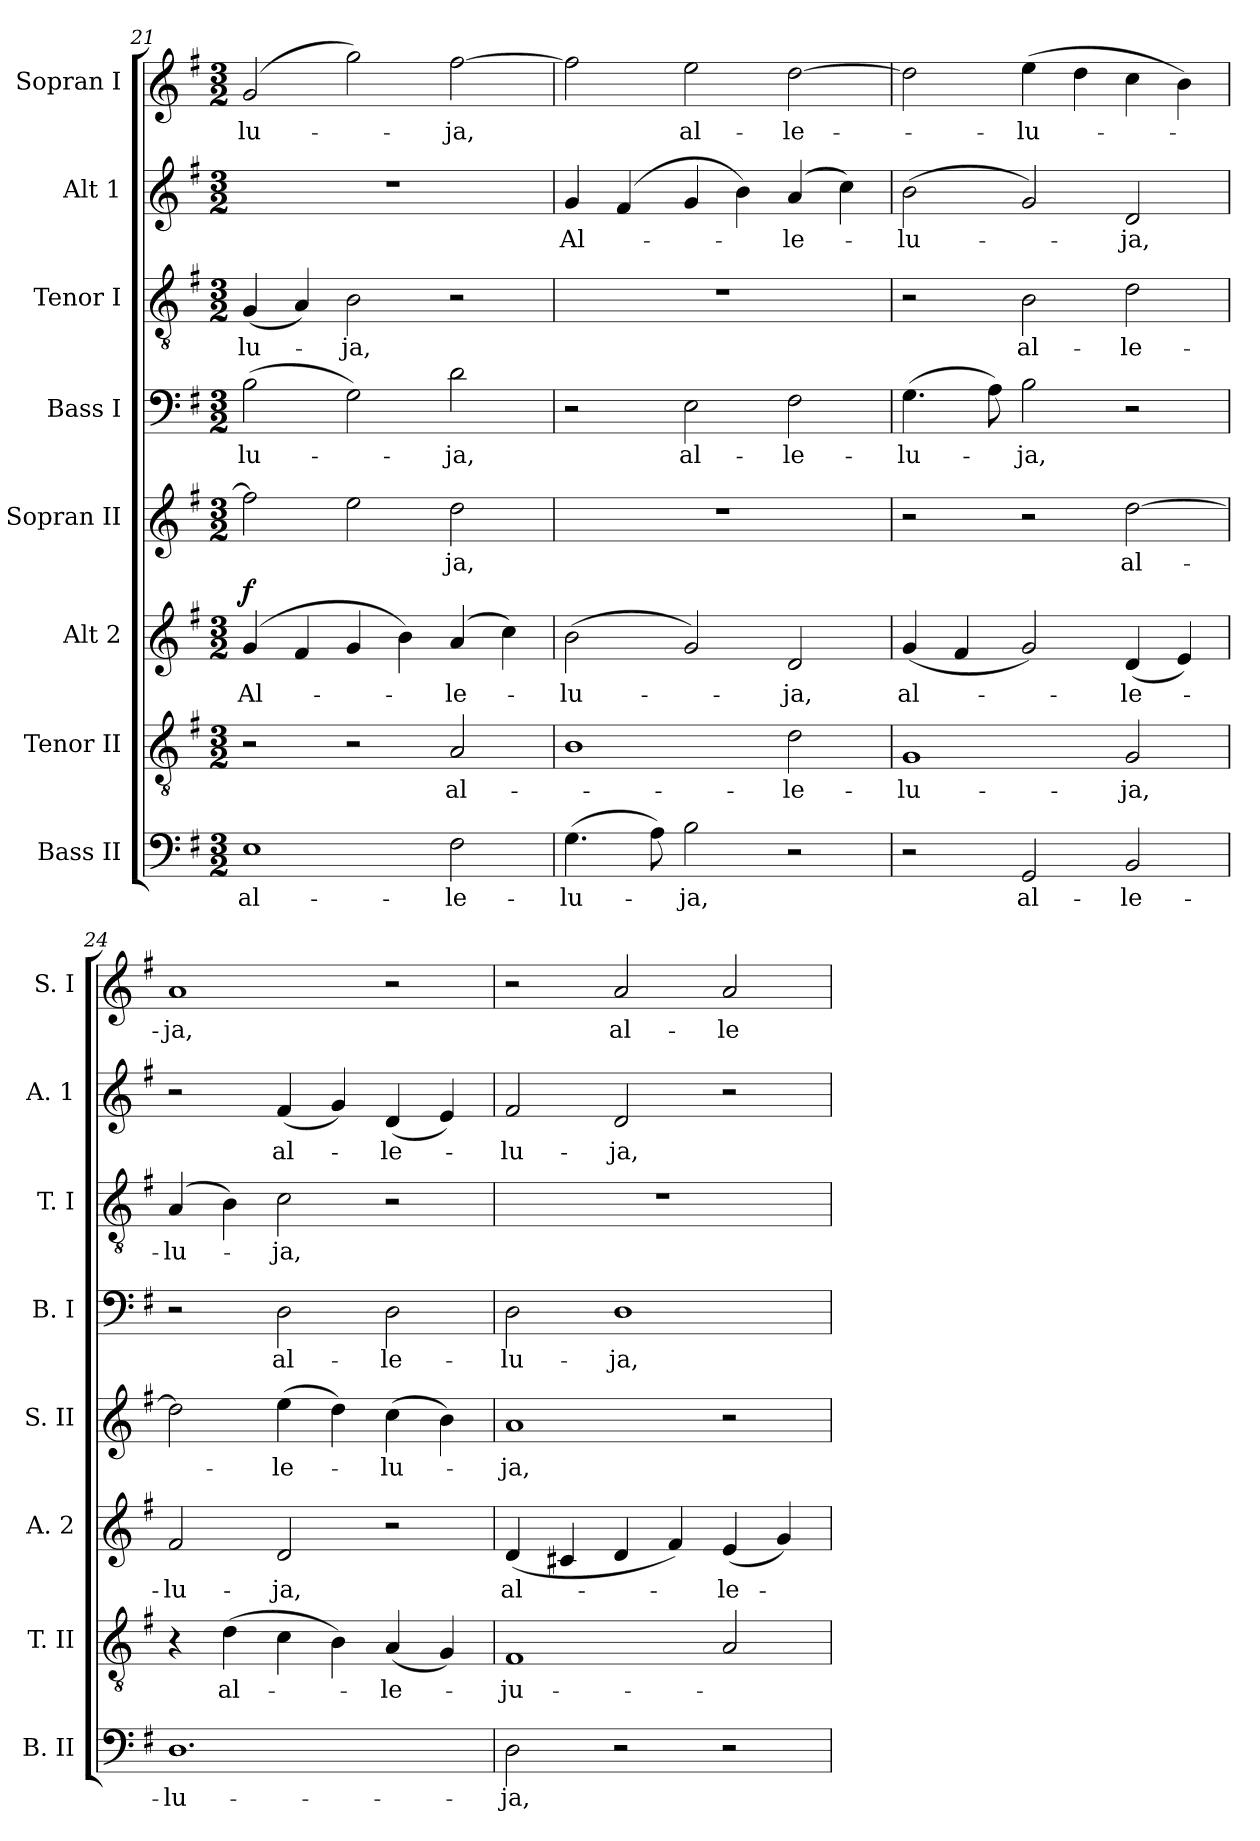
**kern	**text	**kern	**text	**kern	**text	**dynam	**kern	**text	**kern	**text	**kern	**text	**kern	**text	**kern	**text
*part8	*part8	*part7	*part7	*part6	*part6	*part6	*part5	*part5	*part4	*part4	*part3	*part3	*part2	*part2	*part1	*part1
*staff8	*staff8	*staff7	*staff7	*staff6	*staff6	*staff6	*staff5	*staff5	*staff4	*staff4	*staff3	*staff3	*staff2	*staff2	*staff1	*staff1
*I"Bass II	*	*I"Tenor II	*	*I"Alt 2	*	*	*I"Sopran II	*	*I"Bass I	*	*I"Tenor I	*	*I"Alt 1	*	*I"Sopran I	*
*I'B. II	*	*I'T. II	*	*I'A. 2	*	*	*I'S. II	*	*I'B. I	*	*I'T. I	*	*I'A. 1	*	*I'S. I	*
*clefF4	*	*clefGv2	*	*clefG2	*	*	*clefG2	*	*clefF4	*	*clefGv2	*	*clefG2	*	*clefG2	*
*k[f#]	*	*k[f#]	*	*k[f#]	*	*	*k[f#]	*	*k[f#]	*	*k[f#]	*	*k[f#]	*	*k[f#]	*
*G:	*	*G:	*	*G:	*	*	*G:	*	*G:	*	*G:	*	*G:	*	*G:	*
*M3/2	*	*M3/2	*	*M3/2	*	*	*M3/2	*	*M3/2	*	*M3/2	*	*M3/2	*	*M3/2	*
=21	=21	=21	=21	=21	=21	=21	=21	=21	=21	=21	=21	=21	=21	=21	=21	=21
!	!LO:LY:b	!	!	!	!LO:LY:b	!LO:DY:a	!	!	!	!LO:LY:b	!	!LO:LY:b	!	!	!	!LO:LY:b
1E	al-	2r	.	(4g/	Al-	f	2ff#\]	.	(>2B\	-lu-	(<4G/	-lu-	1.r	.	(2g/	-lu-
.	.	.	.	4f#/	.	.	.	.	.	.	4A/)	.	.	.	.	.
!	!	!	!	!	!	!	!	!	!	!	!	!LO:LY:b	!	!	!	!
.	.	2r	.	4g/	.	.	2ee\	.	2G\)	.	2B\	-ja,	.	.	2gg\)	.
.	.	.	.	4b\)	.	.	.	.	.	.	.	.	.	.	.	.
!	!LO:LY:b	!	!LO:LY:b	!	!LO:LY:b	!	!	!LO:LY:b	!	!LO:LY:b	!	!	!	!	!	!LO:LY:b
2F#\	-le-	2A/	al-	(4a/	-le-	.	2dd\	-ja,	2d\	-ja,	2r	.	.	.	[2ff#\	-ja,
.	.	.	.	4cc\)	.	.	.	.	.	.	.	.	.	.	.	.
=22	=22	=22	=22	=22	=22	=22	=22	=22	=22	=22	=22	=22	=22	=22	=22	=22
!	!LO:LY:b	!	!	!	!LO:LY:b	!	!	!	!	!	!	!	!	!LO:LY:b	!	!
(>4.G\	-lu-	1B	.	(>2b\	-lu-	.	1.r	.	2r	.	1.r	.	4g/	Al-	2ff#\]	.
.	.	.	.	.	.	.	.	.	.	.	.	.	(4f#/	.	.	.
8A\)	.	.	.	.	.	.	.	.	.	.	.	.	.	.	.	.
!	!LO:LY:b	!	!	!	!	!	!	!	!	!LO:LY:b	!	!	!	!	!	!LO:LY:b
2B\	-ja,	.	.	2g/)	.	.	.	.	2E\	al-	.	.	4g/	.	2ee\	al-
.	.	.	.	.	.	.	.	.	.	.	.	.	4b\)	.	.	.
!	!	!	!LO:LY:b	!	!LO:LY:b	!	!	!	!	!LO:LY:b	!	!	!	!LO:LY:b	!	!LO:LY:b
2r	.	2d\	-le-	2d/	-ja,	.	.	.	2F#\	-le-	.	.	(4a/	-le-	[2dd\	-le-
.	.	.	.	.	.	.	.	.	.	.	.	.	4cc\)	.	.	.
=23	=23	=23	=23	=23	=23	=23	=23	=23	=23	=23	=23	=23	=23	=23	=23	=23
!	!	!	!LO:LY:b	!	!LO:LY:b	!	!	!	!	!LO:LY:b	!	!	!	!LO:LY:b	!	!
2r	.	1G	-lu-	(<4g/	al-	.	2r	.	(>4.G\	-lu-	2r	.	(>2b\	-lu-	2dd\]	.
.	.	.	.	4f#/	.	.	.	.	.	.	.	.	.	.	.	.
.	.	.	.	.	.	.	.	.	8A\)	.	.	.	.	.	.	.
!	!LO:LY:b	!	!	!	!	!	!	!	!	!LO:LY:b	!	!LO:LY:b	!	!	!	!LO:LY:b
2GG/	al-	.	.	2g/)	.	.	2r	.	2B\	-ja,	2B\	al-	2g/)	.	(>4ee\	-lu-
.	.	.	.	.	.	.	.	.	.	.	.	.	.	.	4dd\	.
!	!LO:LY:b	!	!LO:LY:b	!	!LO:LY:b	!	!	!LO:LY:b	!	!	!	!LO:LY:b	!	!LO:LY:b	!	!
2BB/	-le-	2G/	-ja,	(<4d/	-le-	.	[2dd\	al-	2r	.	2d\	-le-	2d/	-ja,	4cc\	.
.	.	.	.	4e/)	.	.	.	.	.	.	.	.	.	.	4b\)	.
!!LO:LB:g=z
=24	=24	=24	=24	=24	=24	=24	=24	=24	=24	=24	=24	=24	=24	=24	=24	=24
!	!LO:LY:b	!	!	!	!LO:LY:b	!	!	!	!	!	!	!LO:LY:b	!	!	!	!LO:LY:b
1.D	-lu-	4r	.	2f#/	-lu-	.	2dd\]	.	2r	.	(4A/	-lu-	2r	.	1a	-ja,
!	!	!	!LO:LY:b	!	!	!	!	!	!	!	!	!	!	!	!	!
.	.	(>4d\	al-	.	.	.	.	.	.	.	4B\)	.	.	.	.	.
!	!	!	!	!	!LO:LY:b	!	!	!LO:LY:b	!	!LO:LY:b	!	!LO:LY:b	!	!LO:LY:b	!	!
.	.	4c\	.	2d/	-ja,	.	(>4ee\	-le-	2D\	al-	2c\	-ja,	(<4f#/	al-	.	.
.	.	4B\)	.	.	.	.	4dd\)	.	.	.	.	.	4g/)	.	.	.
!	!	!	!LO:LY:b	!	!	!	!	!LO:LY:b	!	!LO:LY:b	!	!	!	!LO:LY:b	!	!
.	.	(<4A/	-le-	2r	.	.	(>4cc\	-lu-	2D\	-le-	2r	.	(<4d/	-le-	2r	.
.	.	4G/)	.	.	.	.	4b\)	.	.	.	.	.	4e/)	.	.	.
=25	=25	=25	=25	=25	=25	=25	=25	=25	=25	=25	=25	=25	=25	=25	=25	=25
!	!LO:LY:b	!	!LO:LY:b	!	!LO:LY:b	!	!	!LO:LY:b	!	!LO:LY:b	!	!	!	!LO:LY:b	!	!
2D\	-ja,	1F#	-ju-	(<4d/	al-	.	1a	-ja,	2D\	-lu-	1.r	.	2f#/	-lu-	2r	.
.	.	.	.	4c#X/	.	.	.	.	.	.	.	.	.	.	.	.
!	!	!	!	!	!	!	!	!	!	!LO:LY:b	!	!	!	!LO:LY:b	!	!LO:LY:b
2r	.	.	.	4d/	.	.	.	.	1D	-ja,	.	.	2d/	-ja,	2a/	al-
.	.	.	.	4f#/)	.	.	.	.	.	.	.	.	.	.	.	.
!	!	!	!	!	!LO:LY:b	!	!	!	!	!	!	!	!	!	!	!LO:LY:b
2r	.	2A/	.	(<4e/	-le-	.	2r	.	.	.	.	.	2r	.	2a/	-le-
.	.	.	.	4g/)	.	.	.	.	.	.	.	.	.	.	.	.
=	=	=	=	=	=	=	=	=	=	=	=	=	=	=	=	=
*-	*-	*-	*-	*-	*-	*-	*-	*-	*-	*-	*-	*-	*-	*-	*-	*-
